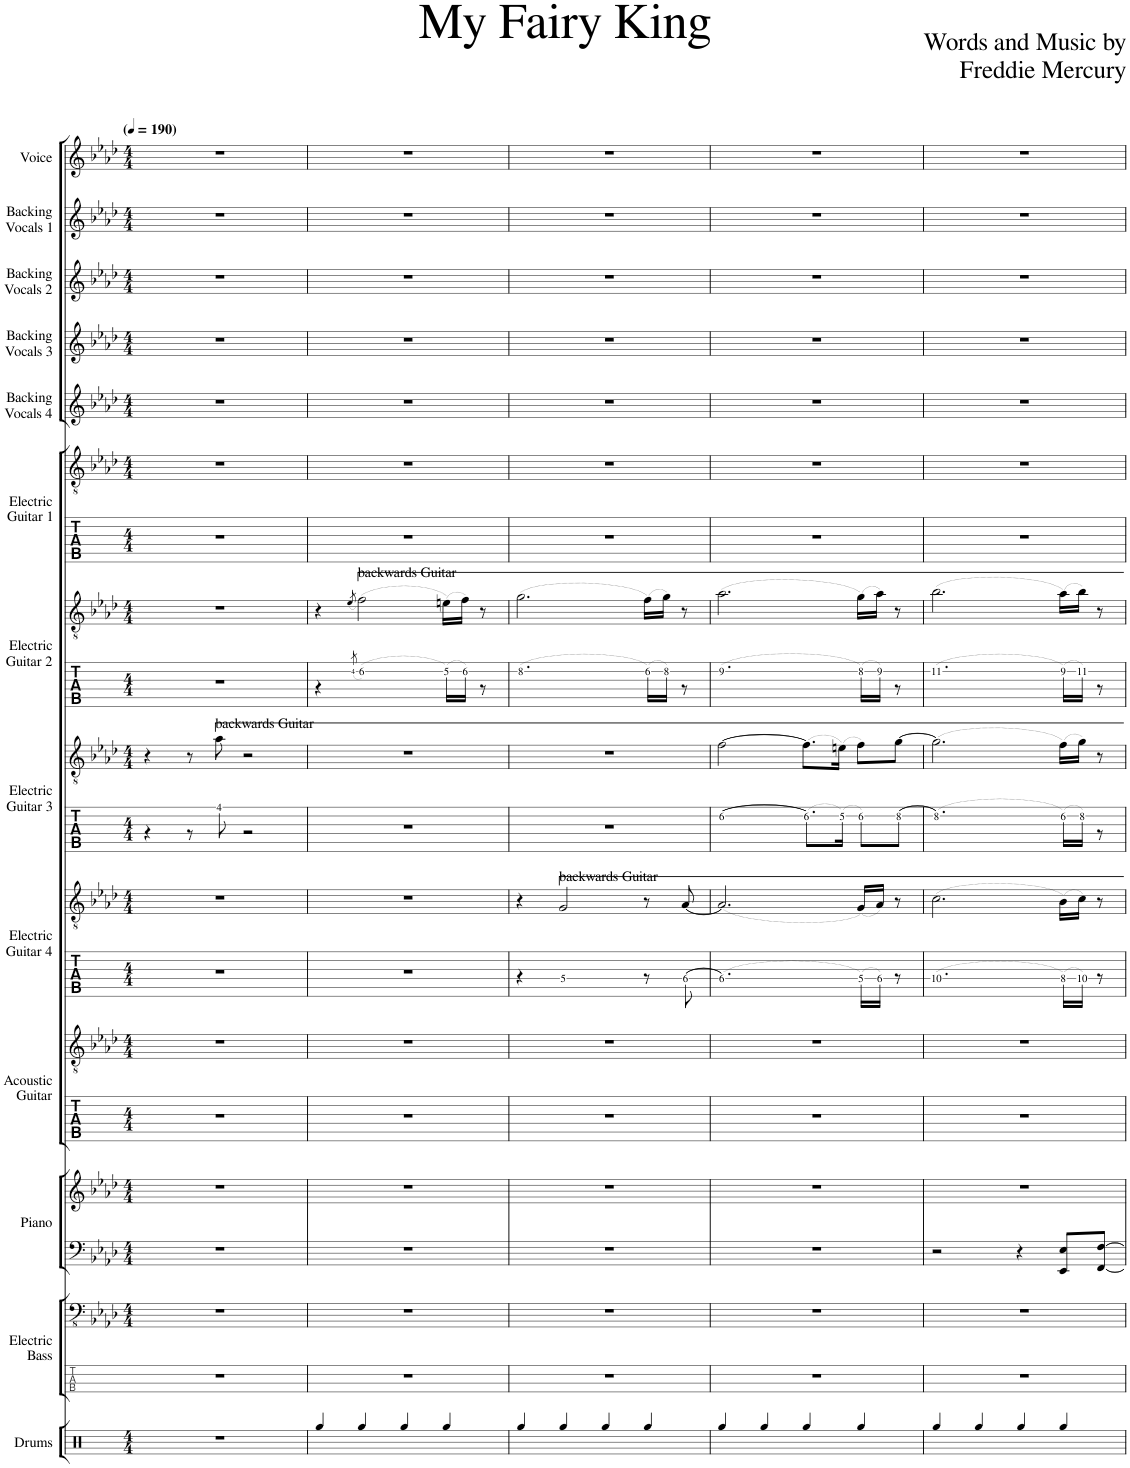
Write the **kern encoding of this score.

**kern	**kern	**kern	**kern	**kern	**kern	**kern	**kern	**kern	**kern	**kern	**kern	**kern	**kern	**kern	**kern	**kern	**kern	**kern	**kern
*part20	*part19	*part18	*part17	*part16	*part15	*part14	*part13	*part12	*part11	*part10	*part9	*part8	*part7	*part6	*part5	*part4	*part3	*part2	*part1
*staff20	*staff19	*staff18	*staff17	*staff16	*staff15	*staff14	*staff13	*staff12	*staff11	*staff10	*staff9	*staff8	*staff7	*staff6	*staff5	*staff4	*staff3	*staff2	*staff1
*I"Drums	*I"Electric Bass	*I"Electric Bass	*I"Piano	*I"Piano	*I"Acoustic Guitar	*I"Acoustic Guitar	*I"Electric Guitar 4	*I"Electric Guitar 4	*I"Electric Guitar 3	*I"Electric Guitar 3	*I"Electric Guitar 2	*I"Electric Guitar 2	*I"Electric Guitar 1	*I"Electric Guitar 1	*I"Backing Vocals 4	*I"Backing Vocals 3	*I"Backing Vocals 2	*I"Backing Vocals 1	*I"Voice
*I'Dr.	*I'Elec. Bs.	*I'Elec. Bs.	*I'Pno.	*I'Pno.	*I'Ac. Gtr.	*I'Ac. Gtr.	*I'Elec. Gtr. 4	*I'Elec. Gtr. 4	*I'Elec. Gtr. 3	*I'Elec. Gtr. 3	*I'Elec. Gtr. 2	*I'Elec. Gtr. 2	*I'Elec. Gtr. 1	*I'Elec. Gtr. 1	*	*	*	*	*
*	*stria4	*	*	*	*stria6	*	*stria6	*	*stria6	*	*stria6	*	*stria6	*	*	*	*	*	*
*clefX	*	*clefFv4	*clefF4	*clefG2	*	*clefGv2	*	*clefGv2	*	*clefGv2	*	*clefGv2	*	*clefGv2	*clefG2	*clefG2	*clefG2	*clefG2	*clefG2
*k[]	*	*k[b-e-a-d-]	*k[b-e-a-d-]	*k[b-e-a-d-]	*k[b-e-a-d-]	*k[b-e-a-d-]	*k[b-e-a-d-]	*k[b-e-a-d-]	*k[b-e-a-d-]	*k[b-e-a-d-]	*k[b-e-a-d-]	*k[b-e-a-d-]	*k[b-e-a-d-]	*k[b-e-a-d-]	*k[b-e-a-d-]	*k[b-e-a-d-]	*k[b-e-a-d-]	*k[b-e-a-d-]	*k[b-e-a-d-]
*M4/4	*M4/4	*M4/4	*M4/4	*M4/4	*M4/4	*M4/4	*M4/4	*M4/4	*M4/4	*M4/4	*M4/4	*M4/4	*M4/4	*M4/4	*M4/4	*M4/4	*M4/4	*M4/4	*M4/4
*MM190	*MM190	*MM190	*MM190	*MM190	*MM190	*MM190	*MM190	*MM190	*MM190	*MM190	*MM190	*MM190	*MM190	*MM190	*MM190	*MM190	*MM190	*MM190	*MM190
=1	=1	=1	=1	=1	=1	=1	=1	=1	=1	=1	=1	=1	=1	=1	=1	=1	=1	=1	=1
1r	1r	1r	1r	1r	1r	1r	1r	1r	4r	4r	1r	1r	1r	1r	1r	1r	1r	1r	1r
.	.	.	.	.	.	.	.	.	8r	8r	.	.	.	.	.	.	.	.	.
!	!	!	!	!	!	!	!	!	!	!LO:TX:a:t=backwards Guitar	!	!	!	!	!	!	!	!	!
.	.	.	.	.	.	.	.	.	8a-\	8a-\	.	.	.	.	.	.	.	.	.
.	.	.	.	.	.	.	.	.	2r	2r	.	.	.	.	.	.	.	.	.
=2	=2	=2	=2	=2	=2	=2	=2	=2	=2	=2	=2	=2	=2	=2	=2	=2	=2	=2	=2
4Rgg/	1r	1r	1r	1r	1r	1r	1r	1r	1r	1r	4r	4r	1r	1r	1r	1r	1r	1r	1r
.	.	.	.	.	.	.	.	.	.	.	8qe-/	(8qe-/	.	.	.	.	.	.	.
!	!	!	!	!	!	!	!	!	!	!	!	!LO:TX:a:t=backwards Guitar	!	!	!	!	!	!	!
4Rgg/	.	.	.	.	.	.	.	.	.	.	2f	(2f\)	.	.	.	.	.	.	.
4Rgg/	.	.	.	.	.	.	.	.	.	.	.	.	.	.	.	.	.	.	.
4Rgg/	.	.	.	.	.	.	.	.	.	.	16e\LL	(16en\LL)	.	.	.	.	.	.	.
.	.	.	.	.	.	.	.	.	.	.	16f\JJ	16f\JJ)	.	.	.	.	.	.	.
.	.	.	.	.	.	.	.	.	.	.	8r	8r	.	.	.	.	.	.	.
=3	=3	=3	=3	=3	=3	=3	=3	=3	=3	=3	=3	=3	=3	=3	=3	=3	=3	=3	=3
4Rgg/	1r	1r	1r	1r	1r	1r	4r	4r	1r	1r	2.g	(2.g\	1r	1r	1r	1r	1r	1r	1r
!	!	!	!	!	!	!	!	!LO:TX:a:t=backwards Guitar	!	!	!	!	!	!	!	!	!	!	!
4Rgg/	.	.	.	.	.	.	2G	2G/	.	.	.	.	.	.	.	.	.	.	.
4Rgg/	.	.	.	.	.	.	.	.	.	.	.	.	.	.	.	.	.	.	.
4Rgg/	.	.	.	.	.	.	8r	8r	.	.	16f\LL	(16f\LL)	.	.	.	.	.	.	.
.	.	.	.	.	.	.	.	.	.	.	16g\JJ	16g\JJ)	.	.	.	.	.	.	.
.	.	.	.	.	.	.	[8A-\	[8A-/	.	.	8r	8r	.	.	.	.	.	.	.
=4	=4	=4	=4	=4	=4	=4	=4	=4	=4	=4	=4	=4	=4	=4	=4	=4	=4	=4	=4
4Rgg/	1r	1r	1r	1r	1r	1r	2.A-]	(2.A-/]	[2f	[2f\	2.a-	(2.a-\	1r	1r	1r	1r	1r	1r	1r
4Rgg/	.	.	.	.	.	.	.	.	.	.	.	.	.	.	.	.	.	.	.
4Rgg/	.	.	.	.	.	.	.	.	8.f\L]	(8.f\L]	.	.	.	.	.	.	.	.	.
.	.	.	.	.	.	.	.	.	16e\Jk	(16en\Jk)	.	.	.	.	.	.	.	.	.
4Rgg/	.	.	.	.	.	.	16G\LL	(16G/LL)	8f\L	8f\L)	16g\LL	(16g\LL)	.	.	.	.	.	.	.
.	.	.	.	.	.	.	16A-\JJ	16A-/JJ)	.	.	16a-\JJ	16a-\JJ)	.	.	.	.	.	.	.
.	.	.	.	.	.	.	8r	8r	[8g\J	[8g\J	8r	8r	.	.	.	.	.	.	.
=5	=5	=5	=5	=5	=5	=5	=5	=5	=5	=5	=5	=5	=5	=5	=5	=5	=5	=5	=5
4Rgg/	1r	1r	2r	1r	1r	1r	2.c	(2.c\	2.g]	(2.g\]	2.b-	(2.b-\	1r	1r	1r	1r	1r	1r	1r
4Rgg/	.	.	.	.	.	.	.	.	.	.	.	.	.	.	.	.	.	.	.
4Rgg/	.	.	4r	.	.	.	.	.	.	.	.	.	.	.	.	.	.	.	.
4Rgg/	.	.	8EE-/ 8E-/L	.	.	.	16B-\LL	(16B-\LL)	16f\LL	(16f\LL)	16a-\LL	(16a-\LL)	.	.	.	.	.	.	.
.	.	.	.	.	.	.	16c\JJ	16c\JJ)	16g\JJ	16g\JJ)	16b-\JJ	16b-\JJ)	.	.	.	.	.	.	.
.	.	.	[8FF/ [8F/J	.	.	.	8r	8r	8r	8r	8r	8r	.	.	.	.	.	.	.
=	=	=	=	=	=	=	=	=	=	=	=	=	=	=	=	=	=	=	=
*-	*-	*-	*-	*-	*-	*-	*-	*-	*-	*-	*-	*-	*-	*-	*-	*-	*-	*-	*-
